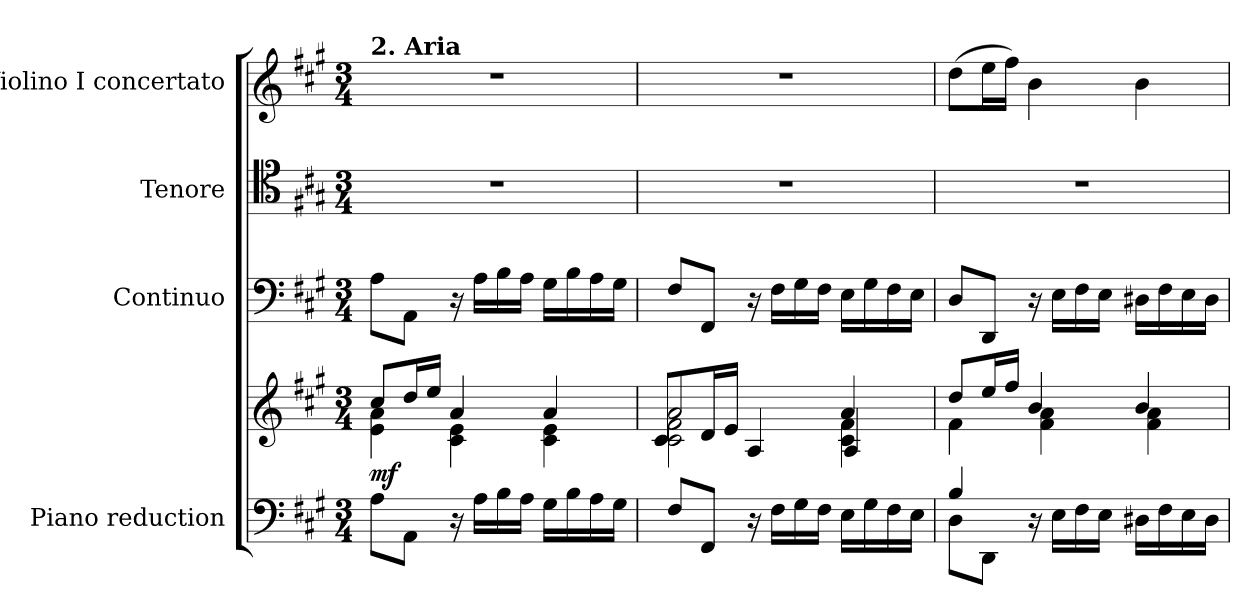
**kern	**kern	**dynam	**kern	**kern	**kern
*part4	*part4	*part4	*part3	*part2	*part1
*staff5	*staff4	*staff4/5	*staff3	*staff2	*staff1
*I"Piano reduction	*	*	*I"Continuo	*I"Tenore	*I"Violino I concertato
*I'Pno	*	*	*	*	*I'Vln
*clefF4	*clefG2	*	*clefF4	*clefC4	*clefG2
*k[f#c#g#]	*k[f#c#g#]	*	*k[f#c#g#]	*k[f#c#g#]	*k[f#c#g#]
*M3/4	*M3/4	*	*M3/4	*M3/4	*M3/4
=1	=1	=1	=1	=1	=1
*	*^	*	*	*	*
!	!	!	!	!	!	!LO:TX:a:B:t=2. Aria
!	!	!	!LO:DY:b	!	!	!
8A\L	8cc#/L	4e\ 4a\	mf	8A\L	2.r	2.r
8AA\J	16dd/L	.	.	8AA\J	.	.
.	16ee/JJ	.	.	.	.	.
16r	4a/	4c#\ 4e\	.	16r	.	.
16A\LL	.	.	.	16A\LL	.	.
16B\	.	.	.	16B\	.	.
16A\JJ	.	.	.	16A\JJ	.	.
16G#\LL	4a/	4c#\ 4e\	.	16G#\LL	.	.
16B\	.	.	.	16B\	.	.
16A\	.	.	.	16A\	.	.
16G#\JJ	.	.	.	16G#\JJ	.	.
=2	=2	=2	=2	=2	=2	=2
*	*	*^	*	*	*	*
8F#/L	2a/	2c#\ 2f#\	8c#/L	.	8F#/L	2.r	2.r
8FF#/J	.	.	16d/L	.	8FF#/J	.	.
.	.	.	16e/JJ	.	.	.	.
16r	.	.	4A/	.	16r	.	.
16F#\LL	.	.	.	.	16F#\LL	.	.
16G#\	.	.	.	.	16G#\	.	.
16F#\JJ	.	.	.	.	16F#\JJ	.	.
16E\LL	4a/	4c#\ 4f#\	4A/	.	16E\LL	.	.
16G#\	.	.	.	.	16G#\	.	.
16F#\	.	.	.	.	16F#\	.	.
16E\JJ	.	.	.	.	16E\JJ	.	.
*	*	*v	*v	*	*	*	*
=3	=3	=3	=3	=3	=3	=3
*^	*	*	*	*	*	*
4B/	8D\L	8dd/L	4f#\	.	8D/L	2.r	(>8dd\L
.	8DD\J	16ee/L	.	.	8DD/J	.	16ee\L
.	.	16ff#/JJ	.	.	.	.	16ff#\JJ)
16r	4ryy	4b/	4f#\ 4a\	.	16r	.	4b\
16E\LL	.	.	.	.	16E\LL	.	.
16F#\	.	.	.	.	16F#\	.	.
16E\JJ	.	.	.	.	16E\JJ	.	.
16D#X\LL	4ryy	4b/	4f#\ 4a\	.	16D#X\LL	.	4b\
16F#\	.	.	.	.	16F#\	.	.
16E\	.	.	.	.	16E\	.	.
16D#\JJ	.	.	.	.	16D#\JJ	.	.
*v	*v	*	*	*	*	*	*
*	*v	*v	*	*	*	*
=	=	=	=	=	=
*-	*-	*-	*-	*-	*-
